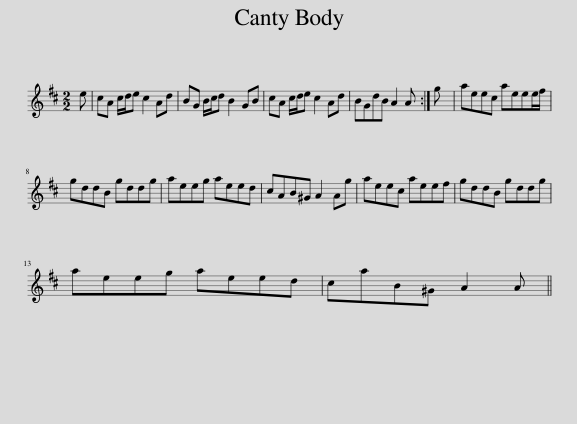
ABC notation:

X:1
L:1/8
M:2/2
I:linebreak $
K:D
V:1 treble
V:1
 e | cA c/d/e c2 Ad | BG B/c/d B2 GB | cA c/d/e c2 Ad | BGdB A2 A :| %5
 g | aeec aeee/f/ |$ gddB gddg | aeeg aeed | cAB^G A2 Ag | %10
 aeec aeef | gddB gddg |$ aeeg aeed | caB^G A2 A || %14
